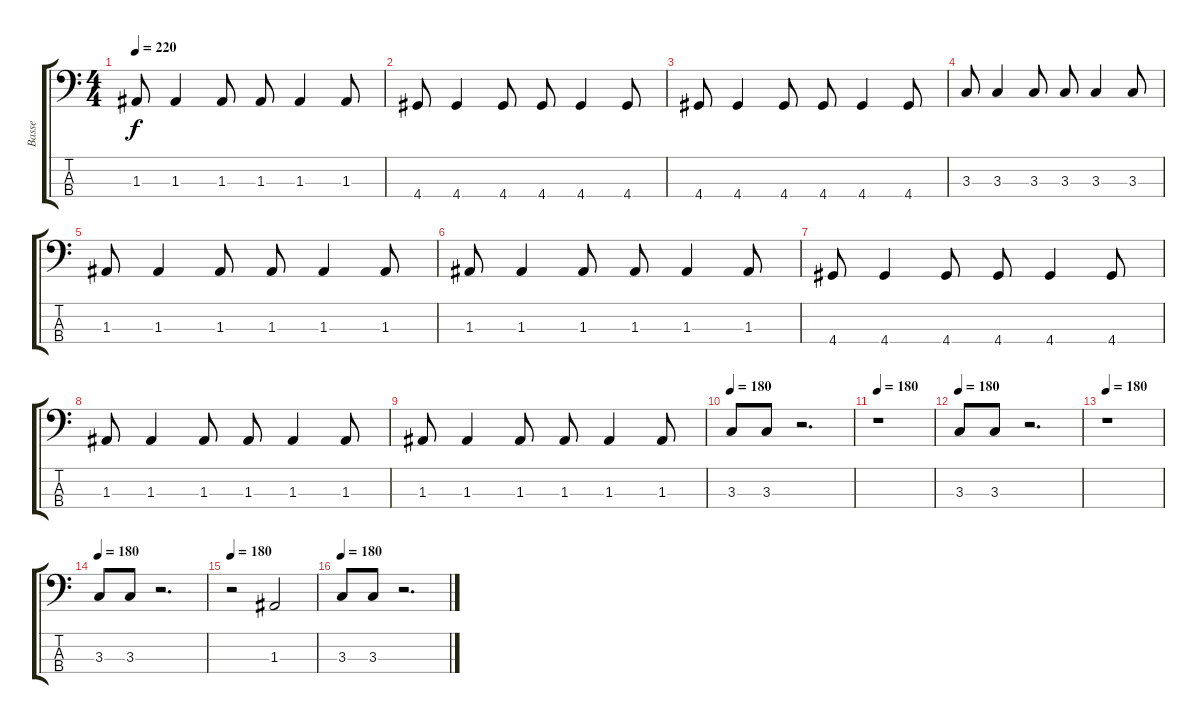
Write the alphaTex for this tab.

\track ("Basse" "Basse") {instrument electricbassfinger}
\staff {score tabs}
\tuning (G2 D2 A1 E1) {hide}
\ts (4 4)
\tempo 220
\clef f4
\ks c
1.3.8{dy f} 1.3.4 1.3.8 1.3.8 1.3.4 1.3.8 |
4.4.8 4.4.4 4.4.8 4.4.8 4.4.4 4.4.8 |
4.4.8 4.4.4 4.4.8 4.4.8 4.4.4 4.4.8 |
3.3.8 3.3.4 3.3.8 3.3.8 3.3.4 3.3.8 |
1.3.8 1.3.4 1.3.8 1.3.8 1.3.4 1.3.8 |
1.3.8 1.3.4 1.3.8 1.3.8 1.3.4 1.3.8 |
4.4.8 4.4.4 4.4.8 4.4.8 4.4.4 4.4.8 |
1.3.8 1.3.4 1.3.8 1.3.8 1.3.4 1.3.8 |
1.3.8 1.3.4 1.3.8 1.3.8 1.3.4 1.3.8 |
\tempo 180
3.3.8 3.3.8 r.2{d} |
\tempo 180
r.1 |
\tempo 180
3.3.8 3.3.8 r.2{d} |
\tempo 180
r.1 |
\tempo 180
3.3.8 3.3.8 r.2{d} |
\tempo 180
r.2 1.3.2 |
\tempo 180
3.3.8 3.3.8 r.2{d}
